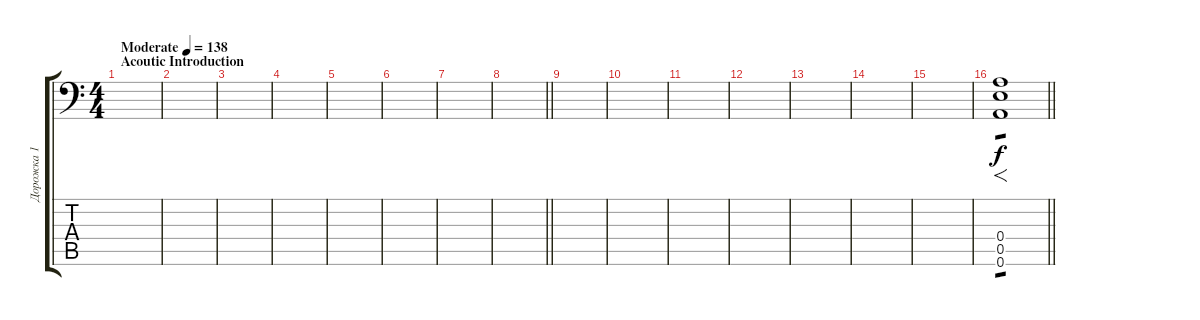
\track ("Дорожка 1" "Дорожка 1") {instrument distortionguitar}
\staff {score tabs}
\tuning (B3 Gb3 D3 A2 E2 A1) {hide}
\ts (4 4)
\section ("" "Acoutic Introduction")
\tempo (138 "Moderate")
\clef f4
\ks c
|
|
|
|
|
|
|
\barLineRight lightlight
|
|
|
|
|
|
|
|
\barLineRight lightlight
(0.4 0.5 0.6).1{f tp 1}
